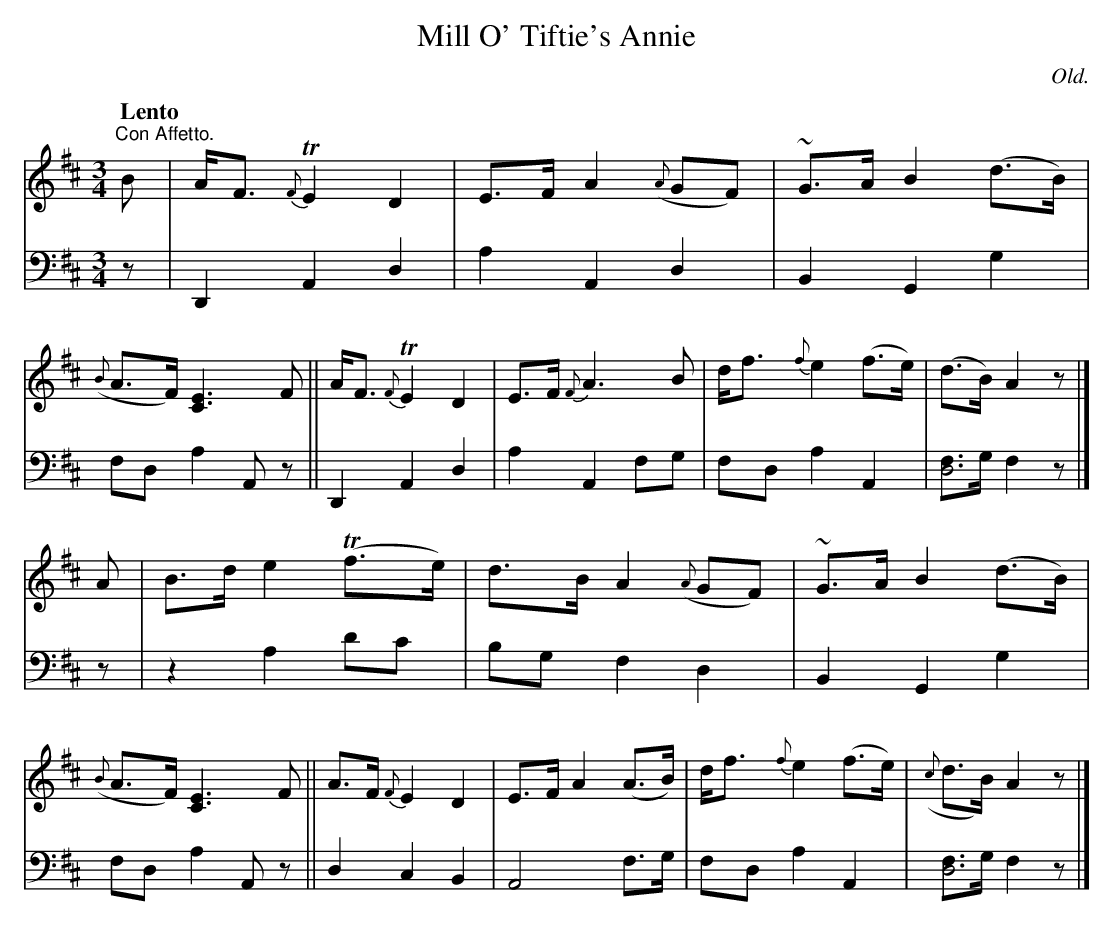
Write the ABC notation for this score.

X:1
T: Mill O' Tiftie's Annie
O: Old.
M: 3/4
L: 1/8
Q: "Lento"
K: D
V: 1 staves=2
"^Con Affetto."B |\
A<F {F}TE2 D2 | E>F A2 ({A}GF) | ~G>A B2 (d>B) | ({B}A>F) [E3C3] F ||\
A<F {F}TE2 D2 | E>F {F}A3 B | d<f {f}e2 (f>e) | (d>B) A2 z |]
A |\
B>d e2 (Tf>e) | d>B A2 ({A}GF) | ~G>A B2 (d>B) | ({B}A>F) [E3C3] F ||\
A>F {F}E2 D2 | E>F A2 (A>B) | d<f {f}e2 (f>e) | ({c}d>B) A2 z |]
V: 2 clef=bass middle=d
z |\
D2 A2 d2 | a2 A2 d2 | B2 G2 g2 | fd a2 Az ||\
D2 A2 d2 | a2 A2 fg | fd a2 A2 | [fd4]>g f2 z |]
z |\
z2 a2 d'c' | bg f2 d2 | B2 G2 g2 | fd a2 Az ||\
d2 c2B2 | A4 f>g | fd a2 A2 | [fd4]>g f2 z |]
